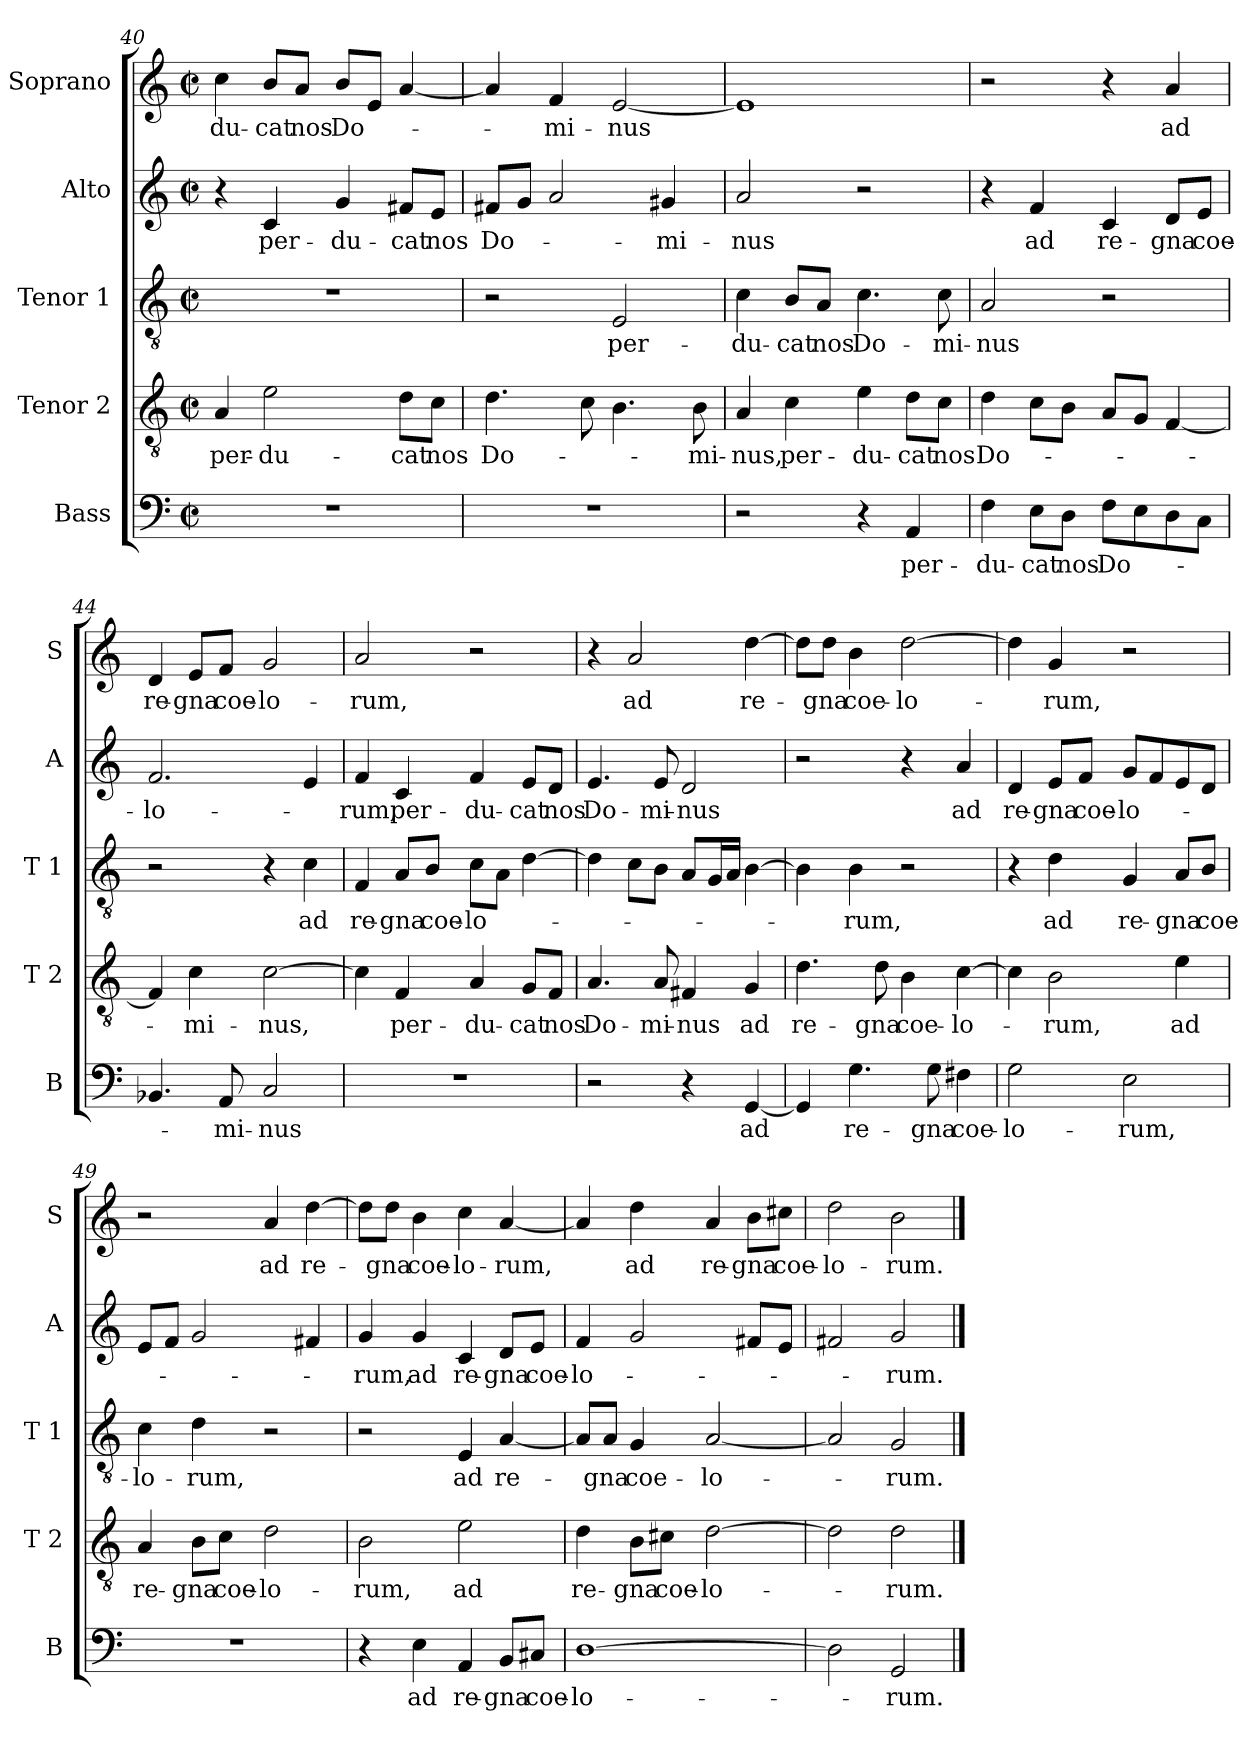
**kern	**text	**kern	**text	**kern	**text	**kern	**text	**kern	**text
*part5	*part5	*part4	*part4	*part3	*part3	*part2	*part2	*part1	*part1
*staff5	*staff5	*staff4	*staff4	*staff3	*staff3	*staff2	*staff2	*staff1	*staff1
*I"Bass	*	*I"Tenor 2	*	*I"Tenor 1	*	*I"Alto	*	*I"Soprano	*
*I'B	*	*I'T 2	*	*I'T 1	*	*I'A	*	*I'S	*
*clefF4	*	*clefGv2	*	*clefGv2	*	*clefG2	*	*clefG2	*
*k[]	*	*k[]	*	*k[]	*	*k[]	*	*k[]	*
*C:	*	*C:	*	*C:	*	*C:	*	*C:	*
*M2/2	*	*M2/2	*	*M2/2	*	*M2/2	*	*M2/2	*
*met(c|)	*	*met(c|)	*	*met(c|)	*	*met(c|)	*	*met(c|)	*
=40	=40	=40	=40	=40	=40	=40	=40	=40	=40
1r	.	4A/	per-	1r	.	4r	.	4cc\	-du-
.	.	2e\	-du-	.	.	4c/	per-	8b/L	-cat
.	.	.	.	.	.	.	.	8a/J	nos
.	.	.	.	.	.	4g/	-du-	8b/L	Do-
.	.	.	.	.	.	.	.	8e/J	.
.	.	8d\L	-cat	.	.	8f#X/L	-cat	[4a/	.
.	.	8c\J	nos	.	.	8e/J	nos	.	.
=41	=41	=41	=41	=41	=41	=41	=41	=41	=41
1r	.	4.d\	Do-	2r	.	8f#X/L	Do-	4a/]	.
.	.	.	.	.	.	8g/J	.	.	.
.	.	.	.	.	.	2a/	.	4f/	-mi-
.	.	8c\	.	.	.	.	.	.	.
.	.	4.B\	.	2E/	per-	.	.	[2e/	-nus
.	.	.	.	.	.	4g#X/	-mi-	.	.
.	.	8B\	-mi-	.	.	.	.	.	.
!!LO:LB:g=z
=42	=42	=42	=42	=42	=42	=42	=42	=42	=42
2r	.	4A/	-nus,	4c\	-du-	2a/	-nus	1e]	.
.	.	4c\	per-	8B/L	-cat	.	.	.	.
.	.	.	.	8A/J	nos	.	.	.	.
4r	.	4e\	-du-	4.c\	Do-	2r	.	.	.
4AA/	per-	8d\L	-cat	.	.	.	.	.	.
.	.	8c\J	nos	8c\	-mi-	.	.	.	.
=43	=43	=43	=43	=43	=43	=43	=43	=43	=43
4F\	-du-	4d\	Do-	2A/	-nus	4r	.	2r	.
8E\L	-cat	8c\L	.	.	.	4f/	ad	.	.
8D\J	nos	8B\J	.	.	.	.	.	.	.
8F\L	Do-	8A/L	.	2r	.	4c/	re-	4r	.
8E\	.	8G/J	.	.	.	.	.	.	.
8D\	.	[4F/	.	.	.	8d/L	-gna	4a/	ad
8C\J	.	.	.	.	.	8e/J	coe-	.	.
=44	=44	=44	=44	=44	=44	=44	=44	=44	=44
4.BB-X/	.	4F/]	.	2r	.	2.f/	-lo-	4d/	re-
.	.	4c\	-mi-	.	.	.	.	8e/L	-gna
8AA/	-mi-	.	.	.	.	.	.	8f/J	coe-
2C/	-nus	[2c\	-nus,	4r	.	.	.	2g/	-lo-
.	.	.	.	4c\	ad	4e/	.	.	.
=45	=45	=45	=45	=45	=45	=45	=45	=45	=45
1r	.	4c\]	.	4F/	re-	4f/	-rum,	2a/	-rum,
.	.	4F/	per-	8A/L	-gna	4c/	per-	.	.
.	.	.	.	8B/J	coe-	.	.	.	.
.	.	4A/	-du-	8c\L	-lo-	4f/	-du-	2r	.
.	.	.	.	8A\J	.	.	.	.	.
.	.	8G/L	-cat	[4d\	.	8e/L	-cat	.	.
.	.	8F/J	nos	.	.	8d/J	nos	.	.
!!LO:PB:g=z
=46	=46	=46	=46	=46	=46	=46	=46	=46	=46
2r	.	4.A/	Do-	4d\]	.	4.e/	Do-	4r	.
.	.	.	.	8c\L	.	.	.	2a/	ad
.	.	8A/	-mi-	8B\J	.	8e/	-mi-	.	.
4r	.	4F#X/	-nus	8A/L	.	2d/	-nus	.	.
.	.	.	.	16G/L	.	.	.	.	.
.	.	.	.	16A/JJ	.	.	.	.	.
[4GG/	ad	4G/	ad	[4B\	.	.	.	[4dd\	re-
=47	=47	=47	=47	=47	=47	=47	=47	=47	=47
4GG/]	.	4.d\	re-	4B\]	.	2r	.	8dd\L]	.
.	.	.	.	.	.	.	.	8dd\J	-gna
4.G\	re-	.	.	4B\	-rum,	.	.	4b\	coe-
.	.	8d\	-gna	.	.	.	.	.	.
.	.	4B\	coe-	2r	.	4r	.	[2dd\	-lo-
8G\	-gna	.	.	.	.	.	.	.	.
4F#X\	coe-	[4c\	-lo-	.	.	4a/	ad	.	.
=48	=48	=48	=48	=48	=48	=48	=48	=48	=48
2G\	-lo-	4c\]	.	4r	.	4d/	re-	4dd\]	.
.	.	2B\	-rum,	4d\	ad	8e/L	-gna	4g/	-rum,
.	.	.	.	.	.	8f/J	coe-	.	.
2E\	-rum,	.	.	4G/	re-	8g/L	-lo-	2r	.
.	.	.	.	.	.	8f/	.	.	.
.	.	4e\	ad	8A/L	-gna	8e/	.	.	.
.	.	.	.	8B/J	coe-	8d/J	.	.	.
=49	=49	=49	=49	=49	=49	=49	=49	=49	=49
1r	.	4A/	re-	4c\	-lo-	8e/L	.	2r	.
.	.	.	.	.	.	8f/J	.	.	.
.	.	8B\L	-gna	4d\	-rum,	2g/	.	.	.
.	.	8c\J	coe-	.	.	.	.	.	.
.	.	2d\	-lo-	2r	.	.	.	4a/	ad
.	.	.	.	.	.	4f#X/	.	[4dd\	re-
!!LO:LB:g=z
=50	=50	=50	=50	=50	=50	=50	=50	=50	=50
4r	.	2B\	-rum,	2r	.	4g/	-rum,	8dd\L]	.
.	.	.	.	.	.	.	.	8dd\J	-gna
4E\	ad	.	.	.	.	4g/	ad	4b\	coe-
4AA/	re-	2e\	ad	4E/	ad	4c/	re-	4cc\	-lo-
8BB/L	-gna	.	.	[4A/	re-	8d/L	-gna	[4a/	-rum,
8C#X/J	coe-	.	.	.	.	8e/J	coe-	.	.
=51	=51	=51	=51	=51	=51	=51	=51	=51	=51
[1D	-lo-	4d\	re-	8A/L]	.	4f/	-lo-	4a/]	.
.	.	.	.	8A/J	-gna	.	.	.	.
.	.	8B\L	-gna	4G/	coe-	2g/	.	4dd\	ad
.	.	8c#X\J	coe-	.	.	.	.	.	.
.	.	[2d\	-lo-	[2A/	-lo-	.	.	4a/	re-
.	.	.	.	.	.	8f#X/L	.	8b\L	-gna
.	.	.	.	.	.	8e/J	.	8cc#X\J	coe-
=52	=52	=52	=52	=52	=52	=52	=52	=52	=52
2D\]	.	2d\]	.	2A/]	.	2f#X/	.	2dd\	-lo-
2GG/	-rum.	2d\	-rum.	2G/	-rum.	2g/	-rum.	2b\	-rum.
==	==	==	==	==	==	==	==	==	==
*-	*-	*-	*-	*-	*-	*-	*-	*-	*-
